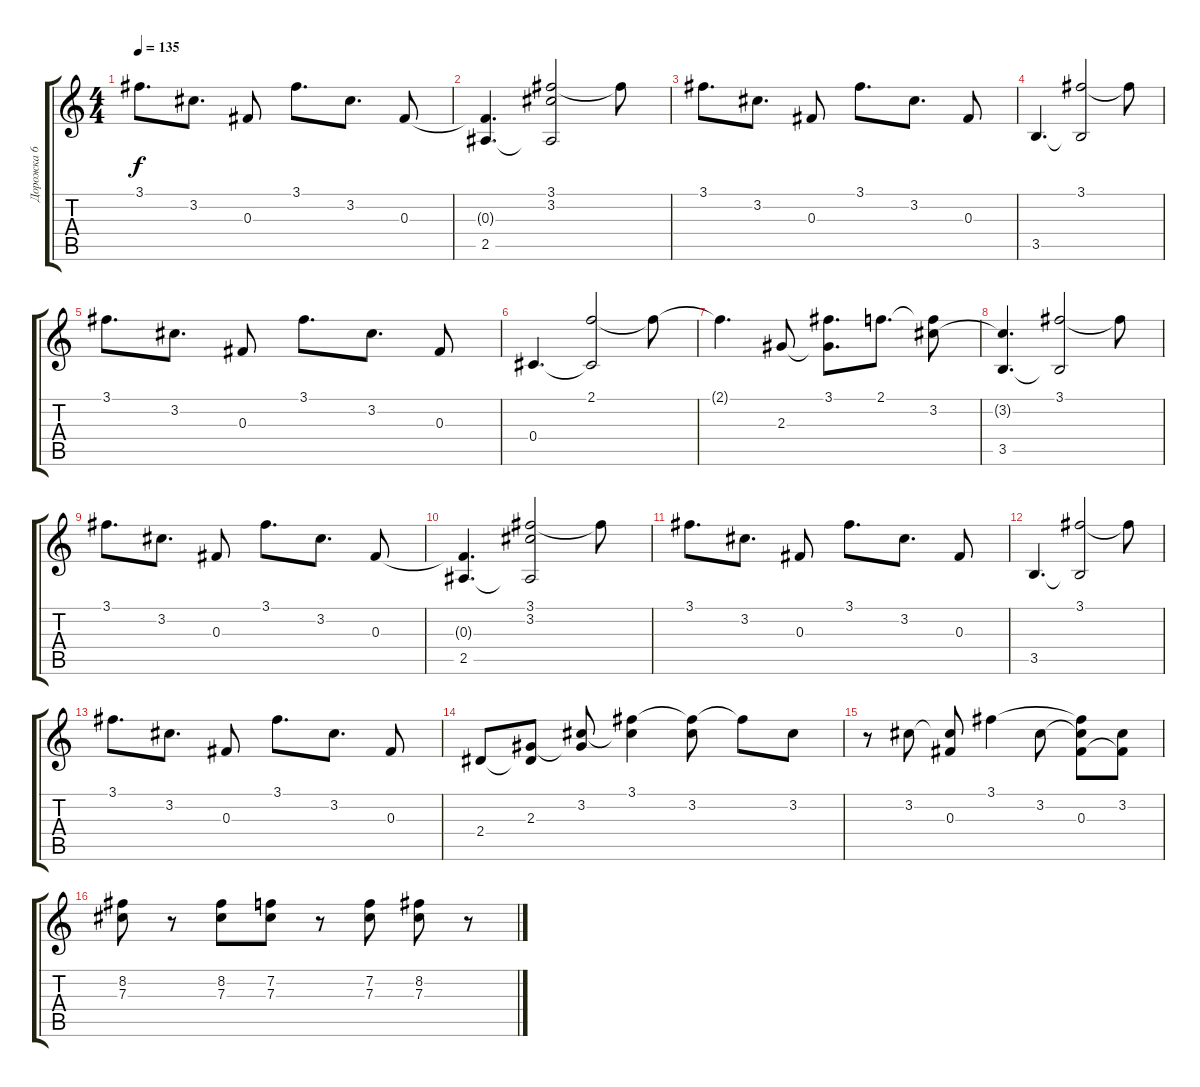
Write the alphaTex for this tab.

\track ("Дорожка 6" "Дорожка 6") {instrument electricguitarclean}
\staff {score tabs}
\tuning (Eb4 Bb3 Gb3 Db3 Ab2 Eb2) {hide}
\ts (4 4)
\tempo 135
\clef g2
\ks c
3.1.8{d dy f} 3.2.8{d} 0.3.8 3.1.8{d} 3.2.8{d} 0.3.8 |
(0.3{t} 2.5).4{d} (3.1 3.2 2.5{t}).2 3.1{t}.8 |
3.1.8{d} 3.2.8{d} 0.3.8 3.1.8{d} 3.2.8{d} 0.3.8 |
3.5.4{d} (3.1 3.5{t}).2 3.1{t}.8 |
3.1.8{d} 3.2.8{d} 0.3.8 3.1.8{d} 3.2.8{d} 0.3.8 |
0.4.4{d} (2.1 0.4{t}).2 2.1{t}.8 |
2.1{t}.4{d} 2.3.8 (3.1 2.3{t}).8{d} 2.1.8{d} (2.1{t} 3.2).8 |
(3.2{t} 3.5).4{d} (3.1 3.5{t}).2 3.1{t}.8 |
3.1.8{d} 3.2.8{d} 0.3.8 3.1.8{d} 3.2.8{d} 0.3.8 |
(0.3{t} 2.5).4{d} (3.1 3.2 2.5{t}).2 3.1{t}.8 |
3.1.8{d} 3.2.8{d} 0.3.8 3.1.8{d} 3.2.8{d} 0.3.8 |
3.5.4{d} (3.1 3.5{t}).2 3.1{t}.8 |
3.1.8{d} 3.2.8{d} 0.3.8 3.1.8{d} 3.2.8{d} 0.3.8 |
2.4.8 (2.3 2.4{t}).8 (3.2 2.3{t}).8 (3.1 3.2{t}).4 (3.1{t} 3.2).8 3.1{t}.8 3.2.8 |
r.8 3.2.8 (3.2{t} 0.3).8 3.1.4 3.2.8 (3.1{t} 3.2{t} 0.3).8 (3.2 0.3{t}).8 |
(8.2 7.3).8 r.8 (8.2 7.3).8 (7.2 7.3).8 r.8 (7.2 7.3).8 (8.2 7.3).8 r.8
